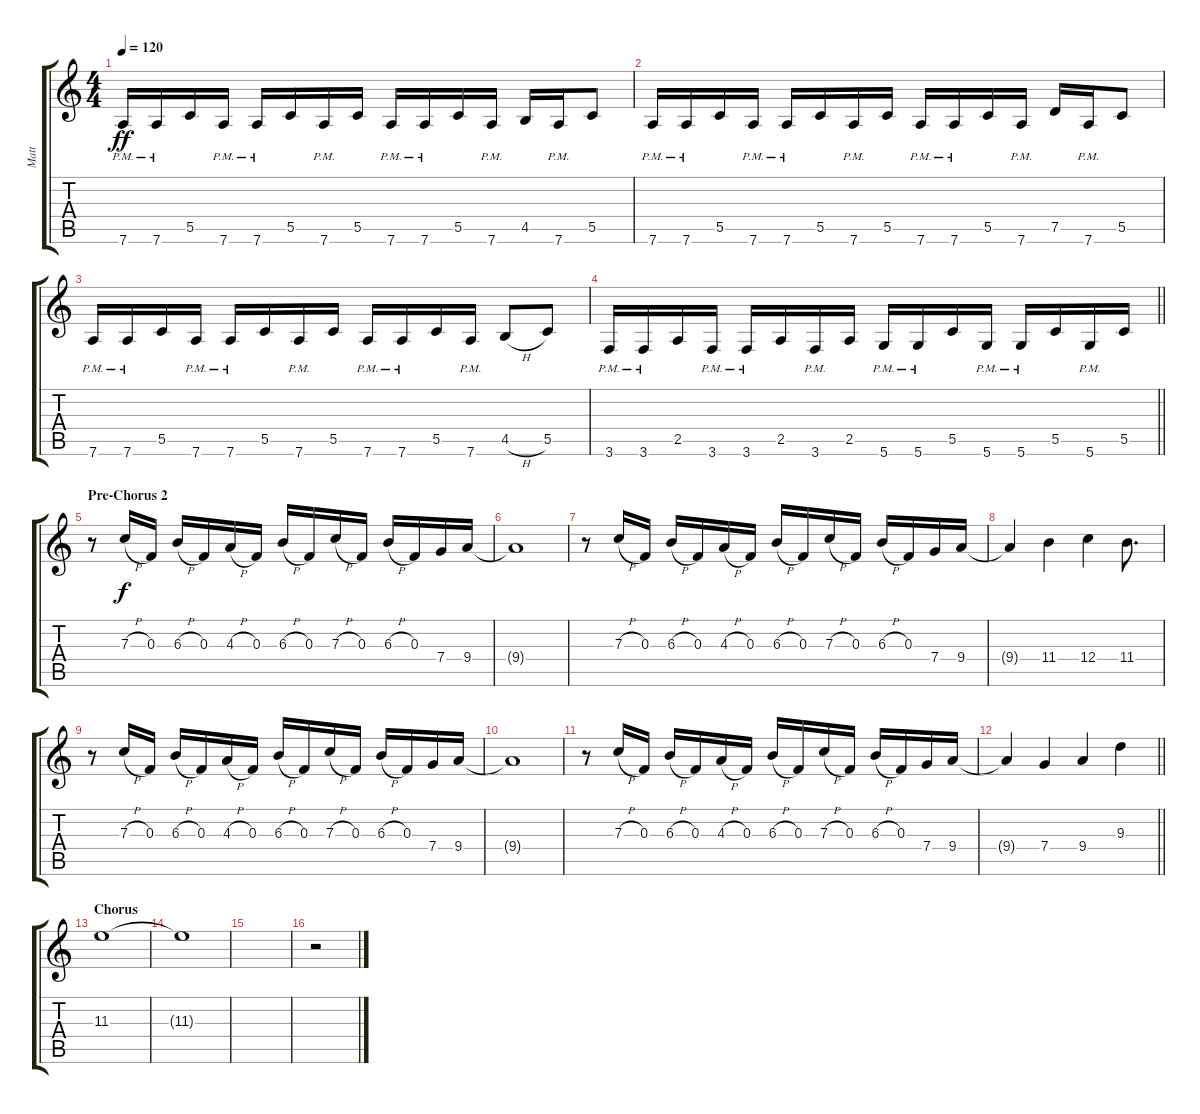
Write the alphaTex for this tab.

\track ("Matt" "Matt") {instrument distortionguitar}
\staff {score tabs}
\tuning (D4 A3 F3 C3 G2 D2) {hide}
\ts (4 4)
\tempo 120
\clef g2
\ks c
7.6{pm}.16{dy ff} 7.6{pm}.16 5.5.16 7.6{pm}.16 7.6{pm}.16 5.5.16 7.6{pm}.16 5.5.16 7.6{pm}.16 7.6{pm}.16 5.5.16 7.6{pm}.16 4.5.16 7.6{pm}.16 5.5.8 |
7.6{pm}.16 7.6{pm}.16 5.5.16 7.6{pm}.16 7.6{pm}.16 5.5.16 7.6{pm}.16 5.5.16 7.6{pm}.16 7.6{pm}.16 5.5.16 7.6{pm}.16 7.5.16 7.6{pm}.16 5.5.8 |
7.6{pm}.16 7.6{pm}.16 5.5.16 7.6{pm}.16 7.6{pm}.16 5.5.16 7.6{pm}.16 5.5.16 7.6{pm}.16 7.6{pm}.16 5.5.16 7.6{pm}.16 4.5{h}.8 5.5.8 |
\barLineRight lightlight
3.6{pm}.16{instrument distortionguitar} 3.6{pm}.16 2.5.16 3.6{pm}.16 3.6{pm}.16 2.5.16 3.6{pm}.16 2.5.16 5.6{pm}.16 5.6{pm}.16 5.5.16 5.6{pm}.16 5.6{pm}.16 5.5.16 5.6{pm}.16 5.5.16 |
\section ("" "Pre-Chorus 2")
r.8 7.3{h}.16{dy f} 0.3.16 6.3{h}.16 0.3.16 4.3{h}.16 0.3.16 6.3{h}.16 0.3.16 7.3{h}.16 0.3.16 6.3{h}.16 0.3.16 7.4.16 9.4.16 |
9.4{t}.1 |
r.8 7.3{h}.16 0.3.16 6.3{h}.16 0.3.16 4.3{h}.16 0.3.16 6.3{h}.16 0.3.16 7.3{h}.16 0.3.16 6.3{h}.16 0.3.16 7.4.16 9.4.16 |
9.4{t}.4 11.4.4 12.4.4 11.4.8{d} |
r.8 7.3{h}.16 0.3.16 6.3{h}.16 0.3.16 4.3{h}.16 0.3.16 6.3{h}.16 0.3.16 7.3{h}.16 0.3.16 6.3{h}.16 0.3.16 7.4.16 9.4.16 |
9.4{t}.1 |
r.8 7.3{h}.16 0.3.16 6.3{h}.16 0.3.16 4.3{h}.16 0.3.16 6.3{h}.16 0.3.16 7.3{h}.16 0.3.16 6.3{h}.16 0.3.16 7.4.16 9.4.16 |
\barLineRight lightlight
9.4{t}.4 7.4.4 9.4.4 9.3.4 |
\section ("" "Chorus")
11.3.1 |
11.3{t}.1 |
|
r.2
